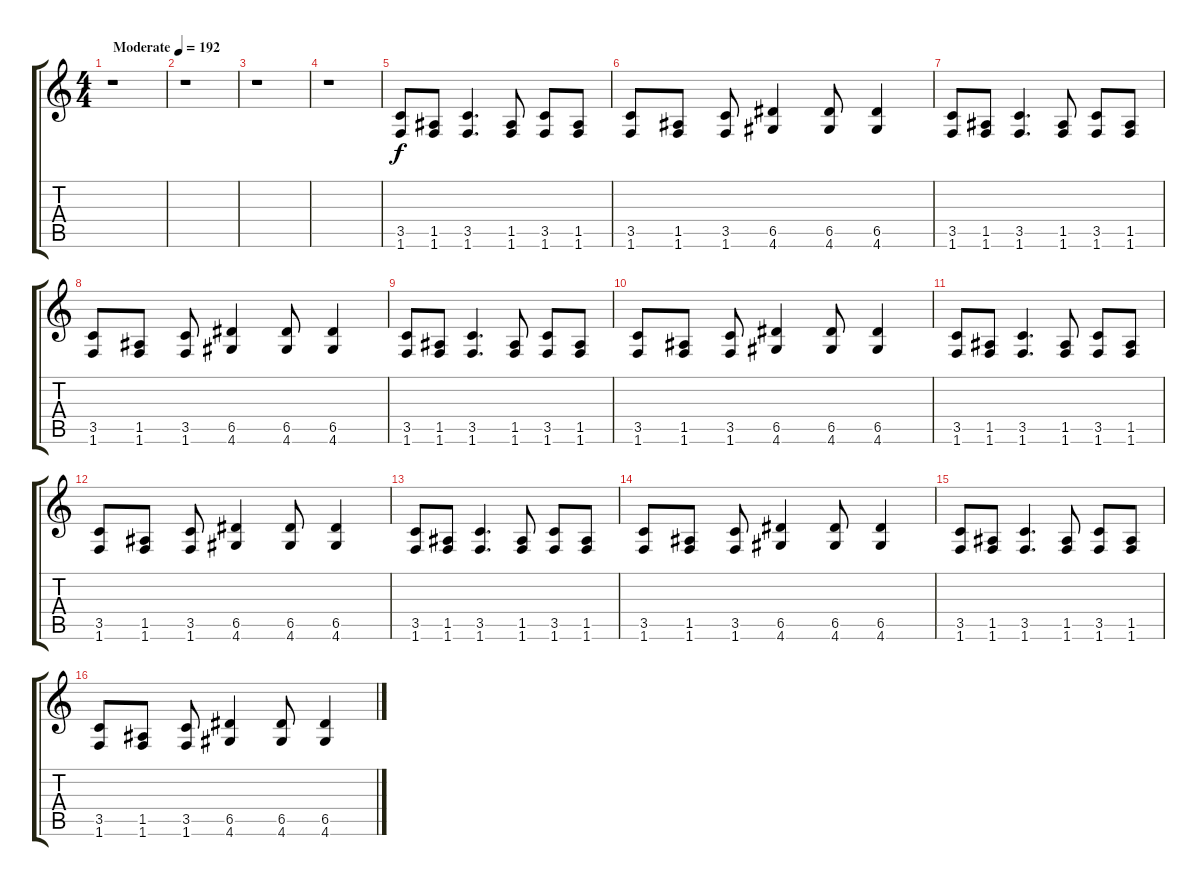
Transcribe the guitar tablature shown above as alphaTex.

\track "" {instrument distortionguitar}
\staff {score tabs}
\tuning (E4 B3 G3 D3 A2 E2) {hide}
\ts (4 4)
\tempo (192 "Moderate")
\clef g2
\ks c
r.1{dy f instrument distortionguitar} |
r.1 |
r.1 |
r.1 |
(3.5 1.6).8 (1.5 1.6).8 (3.5 1.6).4{d} (1.5 1.6).8 (3.5 1.6).8 (1.5 1.6).8 |
(3.5 1.6).8 (1.5 1.6).8 (3.5 1.6).8 (6.5 4.6).4 (6.5 4.6).8 (6.5 4.6).4 |
(3.5 1.6).8 (1.5 1.6).8 (3.5 1.6).4{d} (1.5 1.6).8 (3.5 1.6).8 (1.5 1.6).8 |
(3.5 1.6).8 (1.5 1.6).8 (3.5 1.6).8 (6.5 4.6).4 (6.5 4.6).8 (6.5 4.6).4 |
(3.5 1.6).8 (1.5 1.6).8 (3.5 1.6).4{d} (1.5 1.6).8 (3.5 1.6).8 (1.5 1.6).8 |
(3.5 1.6).8 (1.5 1.6).8 (3.5 1.6).8 (6.5 4.6).4 (6.5 4.6).8 (6.5 4.6).4 |
(3.5 1.6).8 (1.5 1.6).8 (3.5 1.6).4{d} (1.5 1.6).8 (3.5 1.6).8 (1.5 1.6).8 |
(3.5 1.6).8 (1.5 1.6).8 (3.5 1.6).8 (6.5 4.6).4 (6.5 4.6).8 (6.5 4.6).4 |
(3.5 1.6).8 (1.5 1.6).8 (3.5 1.6).4{d} (1.5 1.6).8 (3.5 1.6).8 (1.5 1.6).8 |
(3.5 1.6).8 (1.5 1.6).8 (3.5 1.6).8 (6.5 4.6).4 (6.5 4.6).8 (6.5 4.6).4 |
(3.5 1.6).8 (1.5 1.6).8 (3.5 1.6).4{d} (1.5 1.6).8 (3.5 1.6).8 (1.5 1.6).8 |
(3.5 1.6).8 (1.5 1.6).8 (3.5 1.6).8 (6.5 4.6).4 (6.5 4.6).8 (6.5 4.6).4
